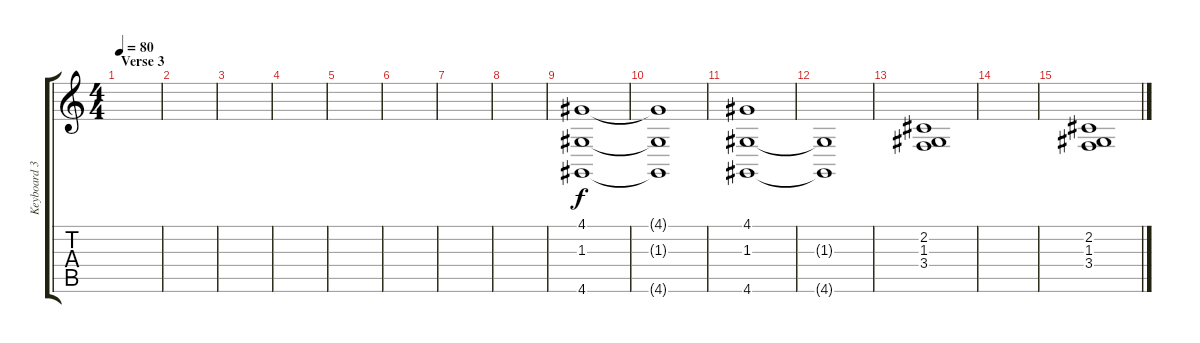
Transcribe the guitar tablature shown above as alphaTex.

\track ("Keyboard 3" "Keyboard 3") {instrument drawbarorgan}
\staff {score tabs}
\tuning (E4 B3 G3 D3 A2 E2) {hide}
\ts (4 4)
\section ("" "Verse 3")
\tempo 80
\clef g2
\ks c
|
|
|
|
|
|
|
|
(4.1 1.3 4.6).1 |
(4.1{t} 1.3{t} 4.6{t}).1 |
(4.1 1.3 4.6).1 |
(1.3{t} 4.6{t}).1 |
(2.2 1.3 3.4).1{volume 5 instrument brasssection} |
|
(2.2 1.3 3.4).1
